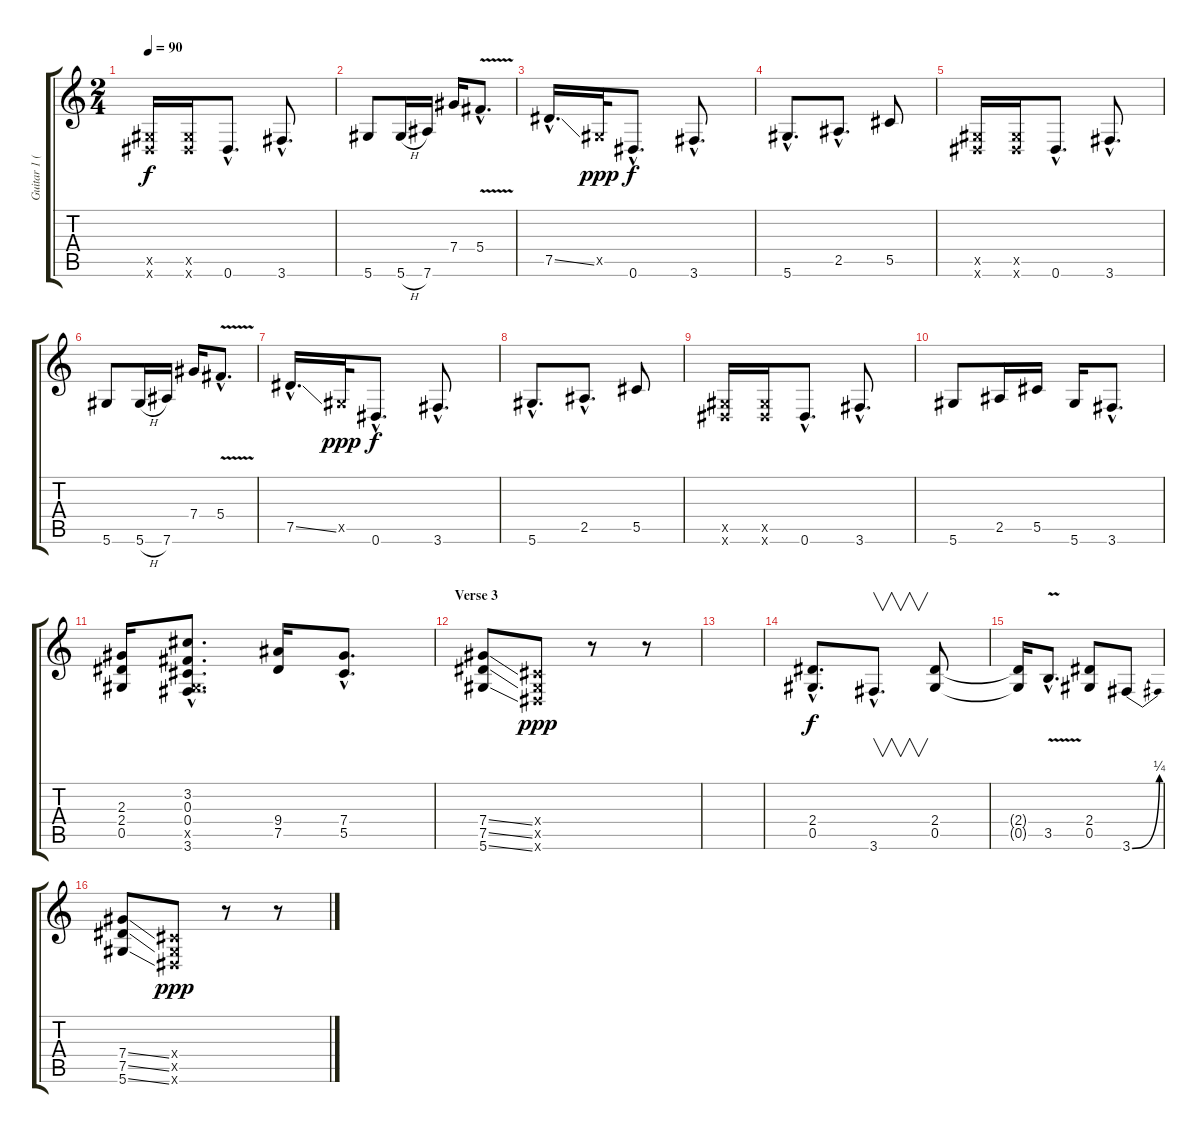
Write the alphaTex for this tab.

\track ("Guitar 1 (Jake E. Lee)" "Guitar 1 (") {instrument distortionguitar}
\staff {score tabs}
\tuning (Eb4 Bb3 Gb3 Db3 Ab2 Eb2) {hide}
\ts (2 4)
\tempo 90
\clef g2
\ks c
(0.5{x} 0.6{x}).16{dy f} (0.5{x} 0.6{x}).16 0.6{hac}.8{d} 3.6{hac}.8{d} |
5.6.8 5.6{h}.16 7.6.16 7.4.16 5.4{v hac}.8{d} |
7.5{ss hac}.16{d} 0.5{x}.32{dy ppp} 0.6{hac}.8{d dy f} 3.6{hac}.8{d} |
5.6{hac}.8{d} 2.5{hac}.8{d} 5.5.8 |
(0.5{x} 0.6{x}).16 (0.5{x} 0.6{x}).16 0.6{hac}.8{d} 3.6{hac}.8{d} |
5.6.8 5.6{h}.16 7.6.16 7.4.16 5.4{v hac}.8{d} |
7.5{ss hac}.16{d} 0.5{x}.32{dy ppp} 0.6{hac}.8{d dy f} 3.6{hac}.8{d} |
5.6{hac}.8{d} 2.5{hac}.8{d} 5.5.8 |
(0.5{x} 0.6{x}).16 (0.5{x} 0.6{x}).16 0.6{hac}.8{d} 3.6{hac}.8{d} |
5.6.8 2.5.16 5.5.16 5.6.16 3.6{hac}.8{d} |
(2.3 2.4 0.5).16 (3.2{hac} 0.3{hac} 0.4{hac} 0.5{hac x} 3.6{hac}).8{d} (9.4 7.5).16 (7.4{hac} 5.5{hac}).8{d} |
\section ("" "Verse 3")
(7.4{ss} 7.5{ss} 5.6{ss}).8 (0.4{x} 0.5{x} 0.6{x}).8{dy ppp} r.8 r.8 |
|
(2.4{hac} 0.5{hac}).8{d dy f} 3.6{hac}.8{v d} (2.4 0.5).8 |
(2.4{t} 0.5{t}).16 3.5{v hac}.8{d} (2.4 0.5).8 3.6{be (bend 0 0 60 1)}.8 |
(7.4{ss} 7.5{ss} 5.6{ss}).8 (0.4{x} 0.5{x} 0.6{x}).8{dy ppp} r.8 r.8
